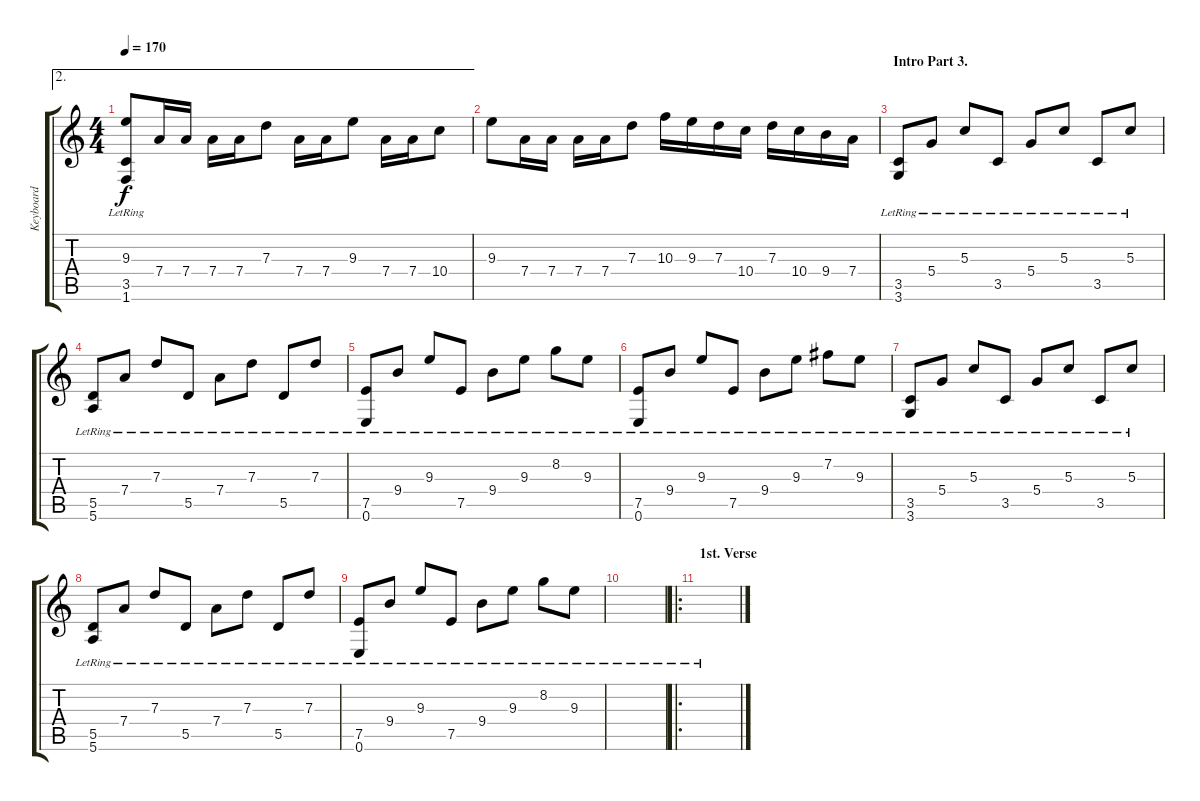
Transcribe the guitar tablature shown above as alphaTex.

\track ("Keyboard" "Keyboard") {instrument harpsichord}
\staff {score tabs}
\tuning (E5 B4 G4 D4 A3 E3) {hide}
\ae 2
\ts (4 4)
\tempo 170
\clef g2
\ks c
(9.3 3.5{lr} 1.6{lr}).8{dy f} 7.4.16 7.4.16 7.4.16 7.4.16 7.3.8 7.4.16 7.4.16 9.3.8 7.4.16 7.4.16 10.4.8 |
9.3.8 7.4.16 7.4.16 7.4.16 7.4.16 7.3.8 10.3.16 9.3.16 7.3.16 10.4.16 7.3.16 10.4.16 9.4.16 7.4.16 |
\section ("" "Intro Part 3.")
(3.5{lr} 3.6{lr}).8{instrument acousticgrandpiano} 5.4{lr}.8 5.3{lr}.8 3.5{lr}.8 5.4{lr}.8 5.3{lr}.8 3.5{lr}.8 5.3{lr}.8 |
(5.5{lr} 5.6{lr}).8 7.4{lr}.8 7.3{lr}.8 5.5{lr}.8 7.4{lr}.8 7.3{lr}.8 5.5{lr}.8 7.3{lr}.8 |
(7.5{lr} 0.6{lr}).8 9.4{lr}.8 9.3{lr}.8 7.5{lr}.8 9.4{lr}.8 9.3{lr}.8 8.2{lr}.8 9.3{lr}.8 |
(7.5{lr} 0.6{lr}).8 9.4{lr}.8 9.3{lr}.8 7.5{lr}.8 9.4{lr}.8 9.3{lr}.8 7.2{lr}.8 9.3{lr}.8 |
(3.5{lr} 3.6{lr}).8{instrument acousticgrandpiano} 5.4{lr}.8 5.3{lr}.8 3.5{lr}.8 5.4{lr}.8 5.3{lr}.8 3.5{lr}.8 5.3{lr}.8 |
(5.5{lr} 5.6{lr}).8 7.4{lr}.8 7.3{lr}.8 5.5{lr}.8 7.4{lr}.8 7.3{lr}.8 5.5{lr}.8 7.3{lr}.8 |
(7.5{lr} 0.6{lr}).8 9.4{lr}.8 9.3{lr}.8 7.5{lr}.8 9.4{lr}.8 9.3{lr}.8 8.2{lr}.8 9.3{lr}.8 |
|
\ro
\section ("" "1st. Verse")
